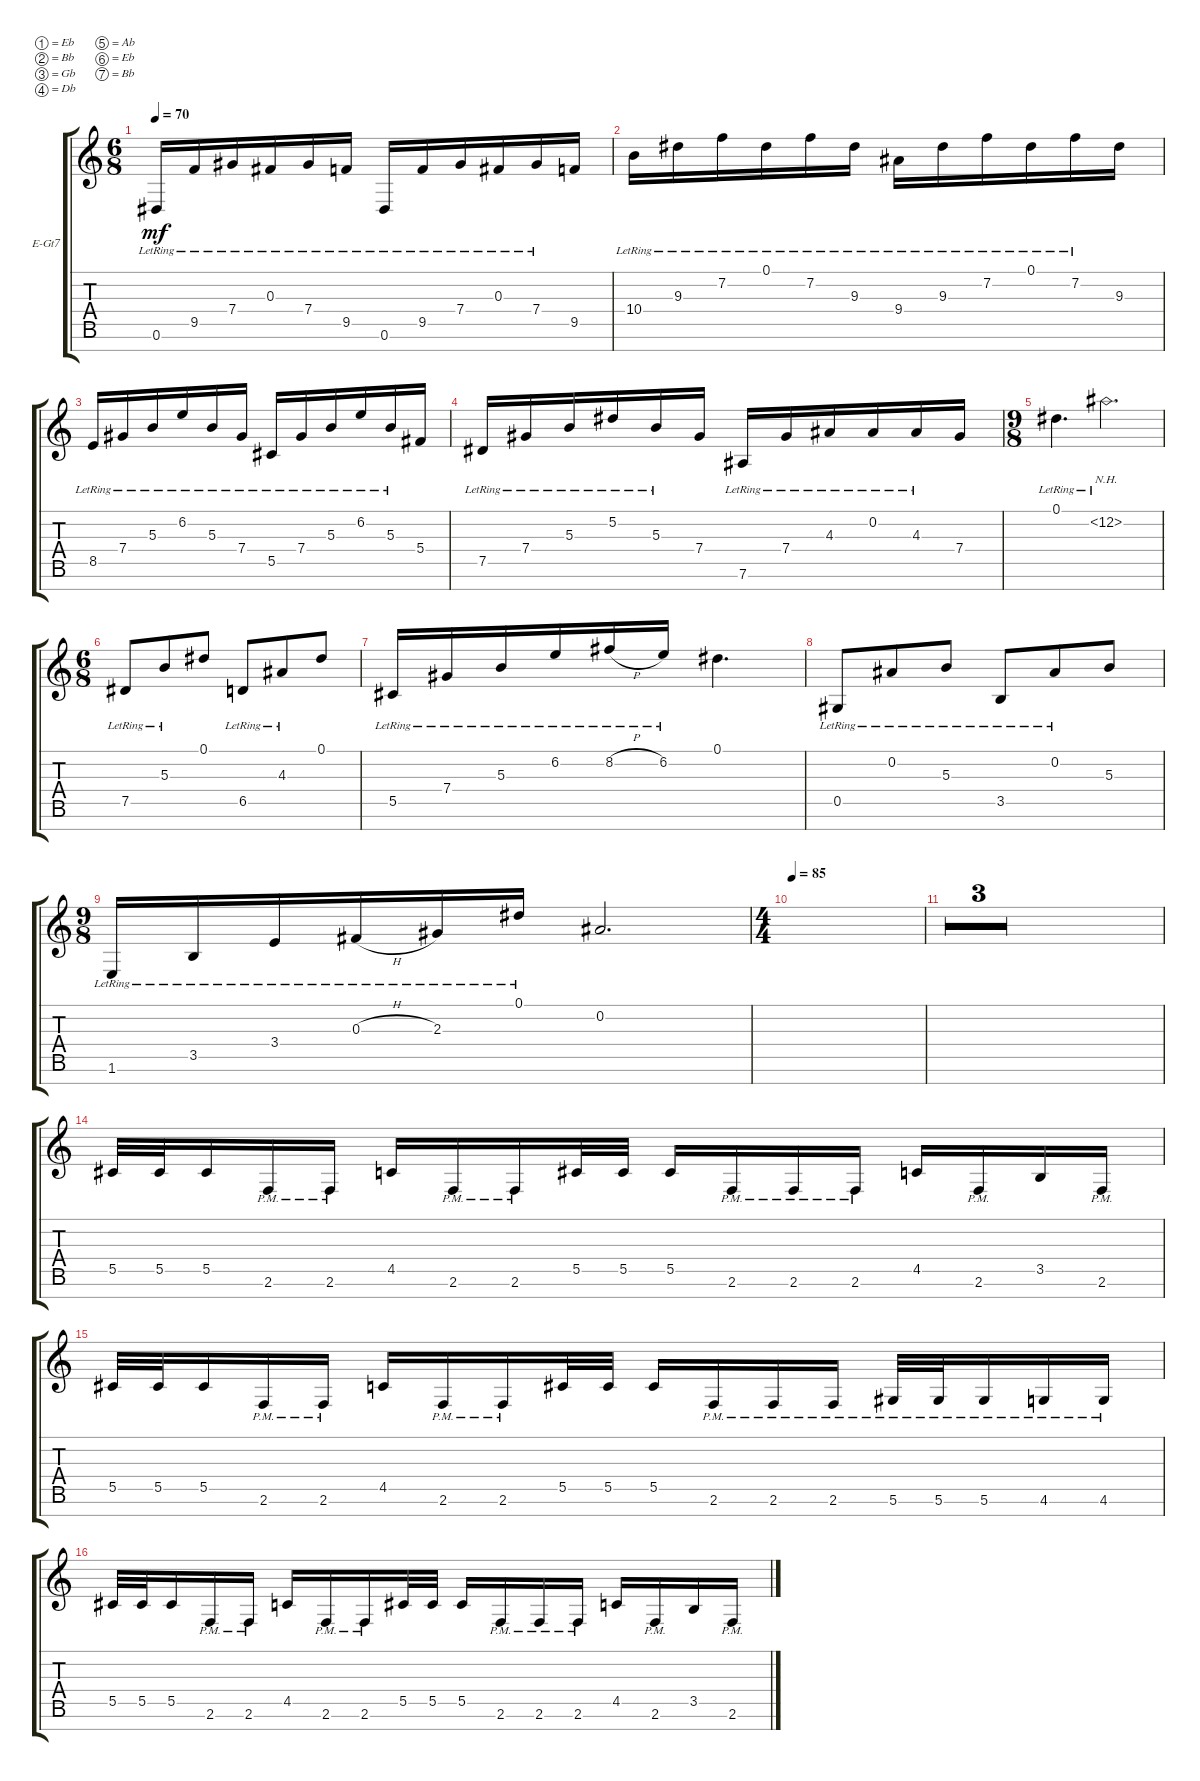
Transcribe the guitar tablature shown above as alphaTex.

\defaultSystemsLayout 4
\bracketExtendMode groupsimilarinstruments
\firstSystemTrackNameOrientation horizontal
\otherSystemsTrackNameOrientation horizontal
\track ("Electric Guitar" "E-Gt7") {multiBarRest instrument overdrivenguitar}
\staff {score tabs}
\tuning (Eb4 Bb3 Gb3 Db3 Ab2 Eb2 Bb1)
\ts (6 8)
\tempo 70
\clef g2
\ks c
0.6{lr}.16{dy mf} 9.5{lr}.16 7.4{lr}.16 0.3{lr}.16 7.4{lr}.16 9.5{lr}.16 0.6{lr}.16 9.5{lr}.16 7.4{lr}.16 0.3{lr}.16 7.4{lr}.16 9.5.16 |
10.4{lr}.16 9.3{lr}.16 7.2{lr}.16 0.1{lr}.16 7.2{lr}.16 9.3{lr}.16 9.4{lr}.16 9.3{lr}.16 7.2{lr}.16 0.1{lr}.16 7.2{lr}.16 9.3.16 |
8.5{lr}.16 7.4{lr}.16 5.3{lr}.16 6.2{lr}.16 5.3{lr}.16 7.4{lr}.16 5.5{lr}.16 7.4{lr}.16 5.3{lr}.16 6.2{lr}.16 5.3{lr}.16 5.4.16 |
7.5{lr}.16 7.4{lr}.16 5.3{lr}.16 5.2{lr}.16 5.3{lr}.16 7.4.16 7.6{lr}.16 7.4{lr}.16 4.3{lr}.16 0.2{lr}.16 4.3{lr}.16 7.4.16 |
\ts (9 8)
0.1{lr}.4{d} 12.2{nh lr}.2{d} |
\ts (6 8)
7.5{lr}.8 5.3{lr}.8 0.1.8 6.5{lr}.8 4.3{lr}.8 0.1.8 |
5.5{lr}.16 7.4{lr}.16 5.3{lr}.16 6.2{lr}.16 8.2{h lr}.16 6.2{lr}.16 0.1.4{d} |
0.5{lr}.8 0.2{lr}.8 5.3{lr}.8 3.5{lr}.8 0.2{lr}.8 5.3.8 |
\ts (9 8)
1.6{lr}.16 3.5{lr}.16 3.4{lr}.16 0.3{h lr}.16 2.3{lr}.16 0.1{lr}.16 0.2.2{d} |
\ts (4 4)
\tempo 85
|
|
|
|
5.5.32 5.5.32 5.5.16 2.6{pm}.16 2.6{pm}.16 4.5.16 2.6{pm}.16 2.6{pm}.16 5.5.32 5.5.32 5.5.16 2.6{pm}.16 2.6{pm}.16 2.6{pm}.16 4.5.16 2.6{pm}.16 3.5.16 2.6{pm}.16 |
5.5.32 5.5.32 5.5.16 2.6{pm}.16 2.6{pm}.16 4.5.16 2.6{pm}.16 2.6{pm}.16 5.5.32 5.5.32 5.5.16 2.6{pm}.16 2.6{pm}.16 2.6{pm}.16 5.6{pm}.32 5.6{pm}.32 5.6{pm}.16 4.6{pm}.16 4.6{pm}.16 |
5.5.32 5.5.32 5.5.16 2.6{pm}.16 2.6{pm}.16 4.5.16 2.6{pm}.16 2.6{pm}.16 5.5.32 5.5.32 5.5.16 2.6{pm}.16 2.6{pm}.16 2.6{pm}.16 4.5.16 2.6{pm}.16 3.5.16 2.6{pm}.16
